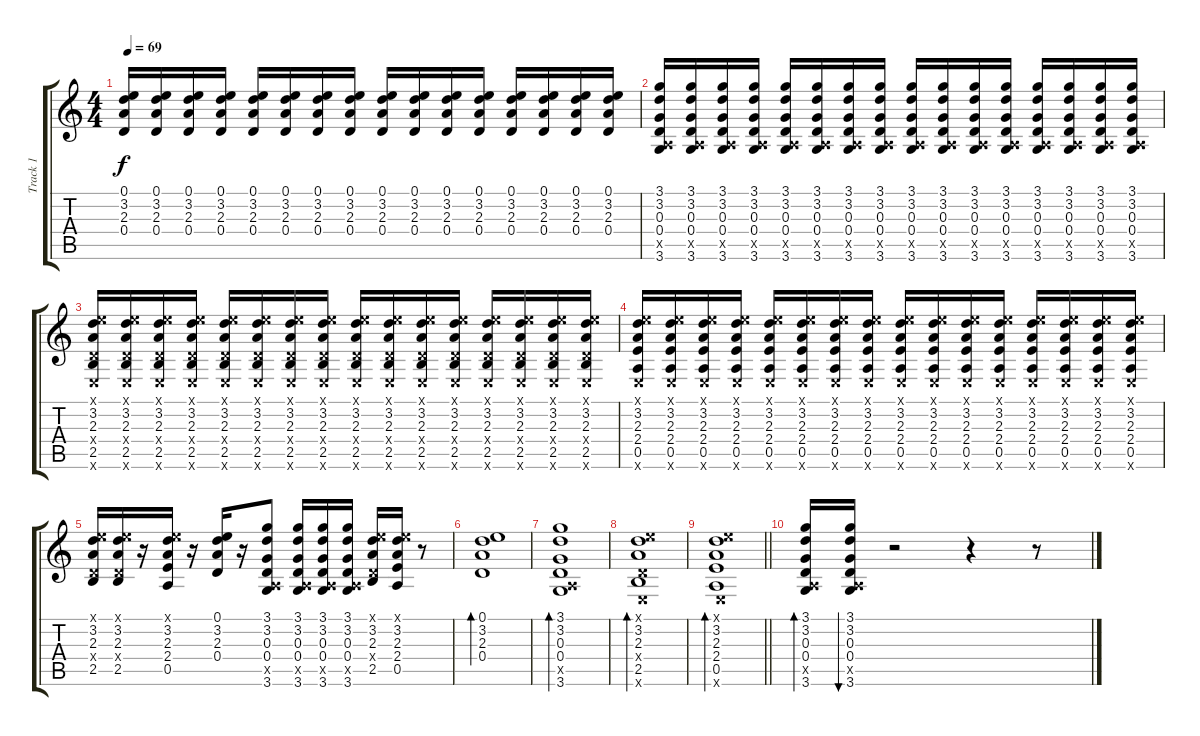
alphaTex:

\track ("Track 1" "Track 1") {instrument overdrivenguitar}
\staff {score tabs}
\tuning (E4 B3 G3 D3 A2 E2) {hide}
\ts (4 4)
\tempo 69
\clef g2
\ks c
(0.1 3.2 2.3 0.4).16{dy f} (0.1 3.2 2.3 0.4).16 (0.1 3.2 2.3 0.4).16 (0.1 3.2 2.3 0.4).16 (0.1 3.2 2.3 0.4).16 (0.1 3.2 2.3 0.4).16 (0.1 3.2 2.3 0.4).16 (0.1 3.2 2.3 0.4).16 (0.1 3.2 2.3 0.4).16 (0.1 3.2 2.3 0.4).16 (0.1 3.2 2.3 0.4).16 (0.1 3.2 2.3 0.4).16 (0.1 3.2 2.3 0.4).16 (0.1 3.2 2.3 0.4).16 (0.1 3.2 2.3 0.4).16 (0.1 3.2 2.3 0.4).16 |
(3.1 3.2 0.3 0.4 0.5{x} 3.6).16 (3.1 3.2 0.3 0.4 0.5{x} 3.6).16 (3.1 3.2 0.3 0.4 0.5{x} 3.6).16 (3.1 3.2 0.3 0.4 0.5{x} 3.6).16 (3.1 3.2 0.3 0.4 0.5{x} 3.6).16 (3.1 3.2 0.3 0.4 0.5{x} 3.6).16 (3.1 3.2 0.3 0.4 0.5{x} 3.6).16 (3.1 3.2 0.3 0.4 0.5{x} 3.6).16 (3.1 3.2 0.3 0.4 0.5{x} 3.6).16 (3.1 3.2 0.3 0.4 0.5{x} 3.6).16 (3.1 3.2 0.3 0.4 0.5{x} 3.6).16 (3.1 3.2 0.3 0.4 0.5{x} 3.6).16 (3.1 3.2 0.3 0.4 0.5{x} 3.6).16 (3.1 3.2 0.3 0.4 0.5{x} 3.6).16 (3.1 3.2 0.3 0.4 0.5{x} 3.6).16 (3.1 3.2 0.3 0.4 0.5{x} 3.6).16 |
(0.1{x} 3.2 2.3 0.4{x} 2.5 0.6{x}).16 (0.1{x} 3.2 2.3 0.4{x} 2.5 0.6{x}).16 (0.1{x} 3.2 2.3 0.4{x} 2.5 0.6{x}).16 (0.1{x} 3.2 2.3 0.4{x} 2.5 0.6{x}).16 (0.1{x} 3.2 2.3 0.4{x} 2.5 0.6{x}).16 (0.1{x} 3.2 2.3 0.4{x} 2.5 0.6{x}).16 (0.1{x} 3.2 2.3 0.4{x} 2.5 0.6{x}).16 (0.1{x} 3.2 2.3 0.4{x} 2.5 0.6{x}).16 (0.1{x} 3.2 2.3 0.4{x} 2.5 0.6{x}).16 (0.1{x} 3.2 2.3 0.4{x} 2.5 0.6{x}).16 (0.1{x} 3.2 2.3 0.4{x} 2.5 0.6{x}).16 (0.1{x} 3.2 2.3 0.4{x} 2.5 0.6{x}).16 (0.1{x} 3.2 2.3 0.4{x} 2.5 0.6{x}).16 (0.1{x} 3.2 2.3 0.4{x} 2.5 0.6{x}).16 (0.1{x} 3.2 2.3 0.4{x} 2.5 0.6{x}).16 (0.1{x} 3.2 2.3 0.4{x} 2.5 0.6{x}).16 |
(0.1{x} 3.2 2.3 2.4 0.5 0.6{x}).16 (0.1{x} 3.2 2.3 2.4 0.5 0.6{x}).16 (0.1{x} 3.2 2.3 2.4 0.5 0.6{x}).16 (0.1{x} 3.2 2.3 2.4 0.5 0.6{x}).16 (0.1{x} 3.2 2.3 2.4 0.5 0.6{x}).16 (0.1{x} 3.2 2.3 2.4 0.5 0.6{x}).16 (0.1{x} 3.2 2.3 2.4 0.5 0.6{x}).16 (0.1{x} 3.2 2.3 2.4 0.5 0.6{x}).16 (0.1{x} 3.2 2.3 2.4 0.5 0.6{x}).16 (0.1{x} 3.2 2.3 2.4 0.5 0.6{x}).16 (0.1{x} 3.2 2.3 2.4 0.5 0.6{x}).16 (0.1{x} 3.2 2.3 2.4 0.5 0.6{x}).16 (0.1{x} 3.2 2.3 2.4 0.5 0.6{x}).16 (0.1{x} 3.2 2.3 2.4 0.5 0.6{x}).16 (0.1{x} 3.2 2.3 2.4 0.5 0.6{x}).16 (0.1{x} 3.2 2.3 2.4 0.5 0.6{x}).16 |
(0.1{x} 3.2 2.3 0.4{x} 2.5).16 (0.1{x} 3.2 2.3 0.4{x} 2.5).16 r.16 (0.1{x} 3.2 2.3 2.4 0.5).16 r.16 (0.1 3.2 2.3 0.4).16 r.16 (3.1 3.2 0.3 0.4 0.5{x} 3.6).8 (3.1 3.2 0.3 0.4 0.5{x} 3.6).16 (3.1 3.2 0.3 0.4 0.5{x} 3.6).16 (3.1 3.2 0.3 0.4 0.5{x} 3.6).16 (0.1{x} 3.2 2.3 0.4{x} 2.5).16 (0.1{x} 3.2 2.3 2.4 0.5).16 r.8 |
(0.1 3.2 2.3 0.4).1{bd 30} |
(3.1 3.2 0.3 0.4 0.5{x} 3.6).1{bd 30} |
(0.1{x} 3.2 2.3 0.4{x} 2.5 0.6{x}).1{bd 30} |
\barLineRight lightlight
(0.1{x} 3.2 2.3 2.4 0.5 0.6{x}).1{bd 30} |
(3.1 3.2 0.3 0.4 0.5{x} 3.6).16{bd 30} (3.1 3.2 0.3 0.4 0.5{x} 3.6).16{bu 30} r.2 r.4 r.8
